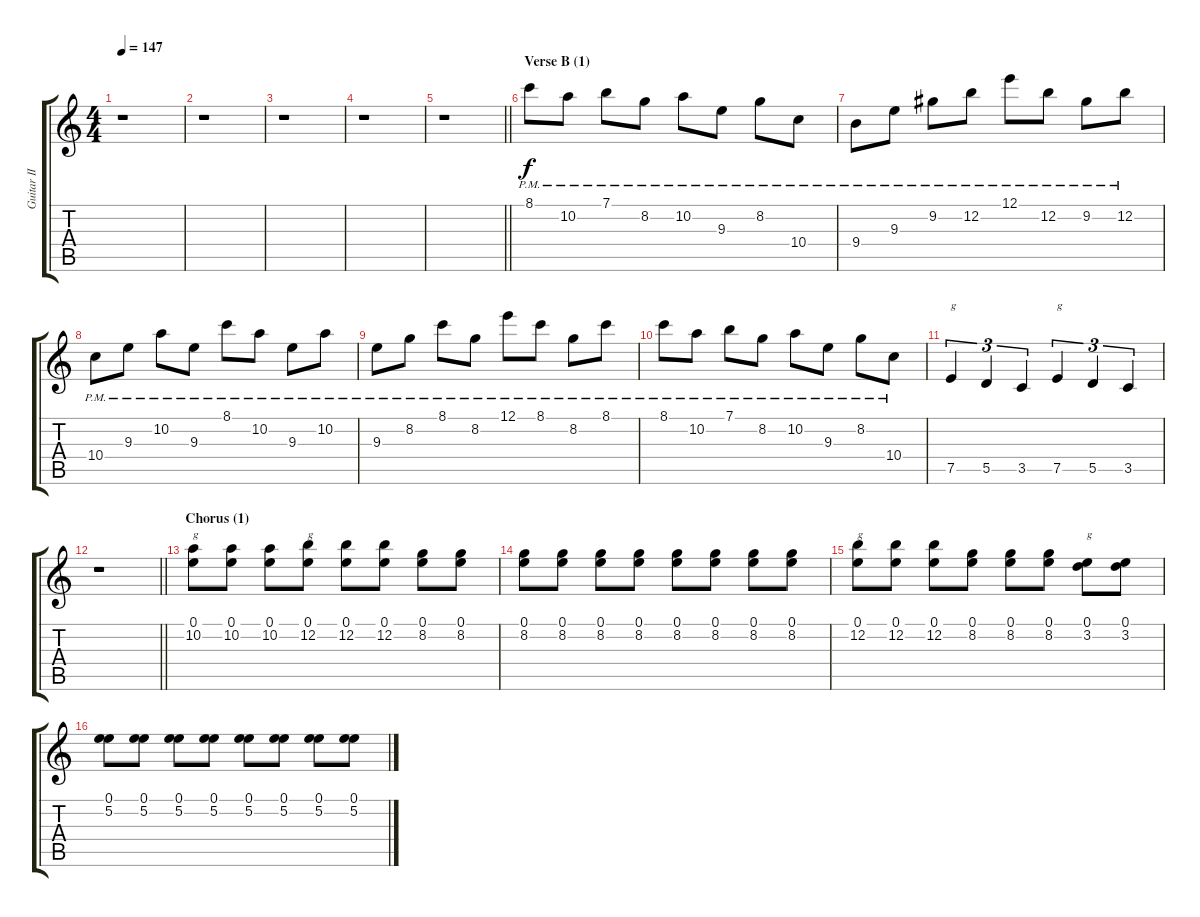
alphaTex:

\track ("Guitar II" "Guitar II") {instrument distortionguitar}
\staff {score tabs}
\tuning (E4 B3 G3 D3 A2 E2) {hide}
\ts (4 4)
\tempo 147
\clef g2
\ks aminor
r.1{dy f} |
r.1 |
r.1 |
r.1 |
\barLineRight lightlight
r.1 |
\section ("" "Verse B (1)")
8.1{pm}.8 10.2{pm}.8 7.1{pm}.8 8.2{pm}.8 10.2{pm}.8 9.3{pm}.8 8.2{pm}.8 10.4{pm}.8 |
9.4{pm}.8 9.3{pm}.8 9.2{pm}.8 12.2{pm}.8 12.1{pm}.8 12.2{pm}.8 9.2{pm}.8 12.2{pm}.8 |
10.4{pm}.8 9.3{pm}.8 10.2{pm}.8 9.3{pm}.8 8.1{pm}.8 10.2{pm}.8 9.3{pm}.8 10.2{pm}.8 |
9.3{pm}.8 8.2{pm}.8 8.1{pm}.8 8.2{pm}.8 12.1{pm}.8 8.1{pm}.8 8.2{pm}.8 8.1{pm}.8 |
8.1{pm}.8 10.2{pm}.8 7.1{pm}.8 8.2{pm}.8 10.2{pm}.8 9.3{pm}.8 8.2{pm}.8 10.4{pm}.8 |
7.5.4{tu (3 2) txt "g"} 5.5.4{tu (3 2)} 3.5.4{tu (3 2)} 7.5.4{tu (3 2) txt "g"} 5.5.4{tu (3 2)} 3.5.4{tu (3 2)} |
\barLineRight lightlight
r.1 |
\section ("" "Chorus (1)")
(0.1 10.2).8{txt "g"} (0.1 10.2).8 (0.1 10.2).8 (0.1 12.2).8{txt "g"} (0.1 12.2).8 (0.1 12.2).8 (0.1 8.2).8 (0.1 8.2).8 |
(0.1 8.2).8 (0.1 8.2).8 (0.1 8.2).8 (0.1 8.2).8 (0.1 8.2).8 (0.1 8.2).8 (0.1 8.2).8 (0.1 8.2).8 |
(0.1 12.2).8{txt "g"} (0.1 12.2).8 (0.1 12.2).8 (0.1 8.2).8 (0.1 8.2).8 (0.1 8.2).8 (0.1 3.2).8{txt "g"} (0.1 3.2).8 |
(0.1 5.2).8 (0.1 5.2).8 (0.1 5.2).8 (0.1 5.2).8 (0.1 5.2).8 (0.1 5.2).8 (0.1 5.2).8 (0.1 5.2).8
